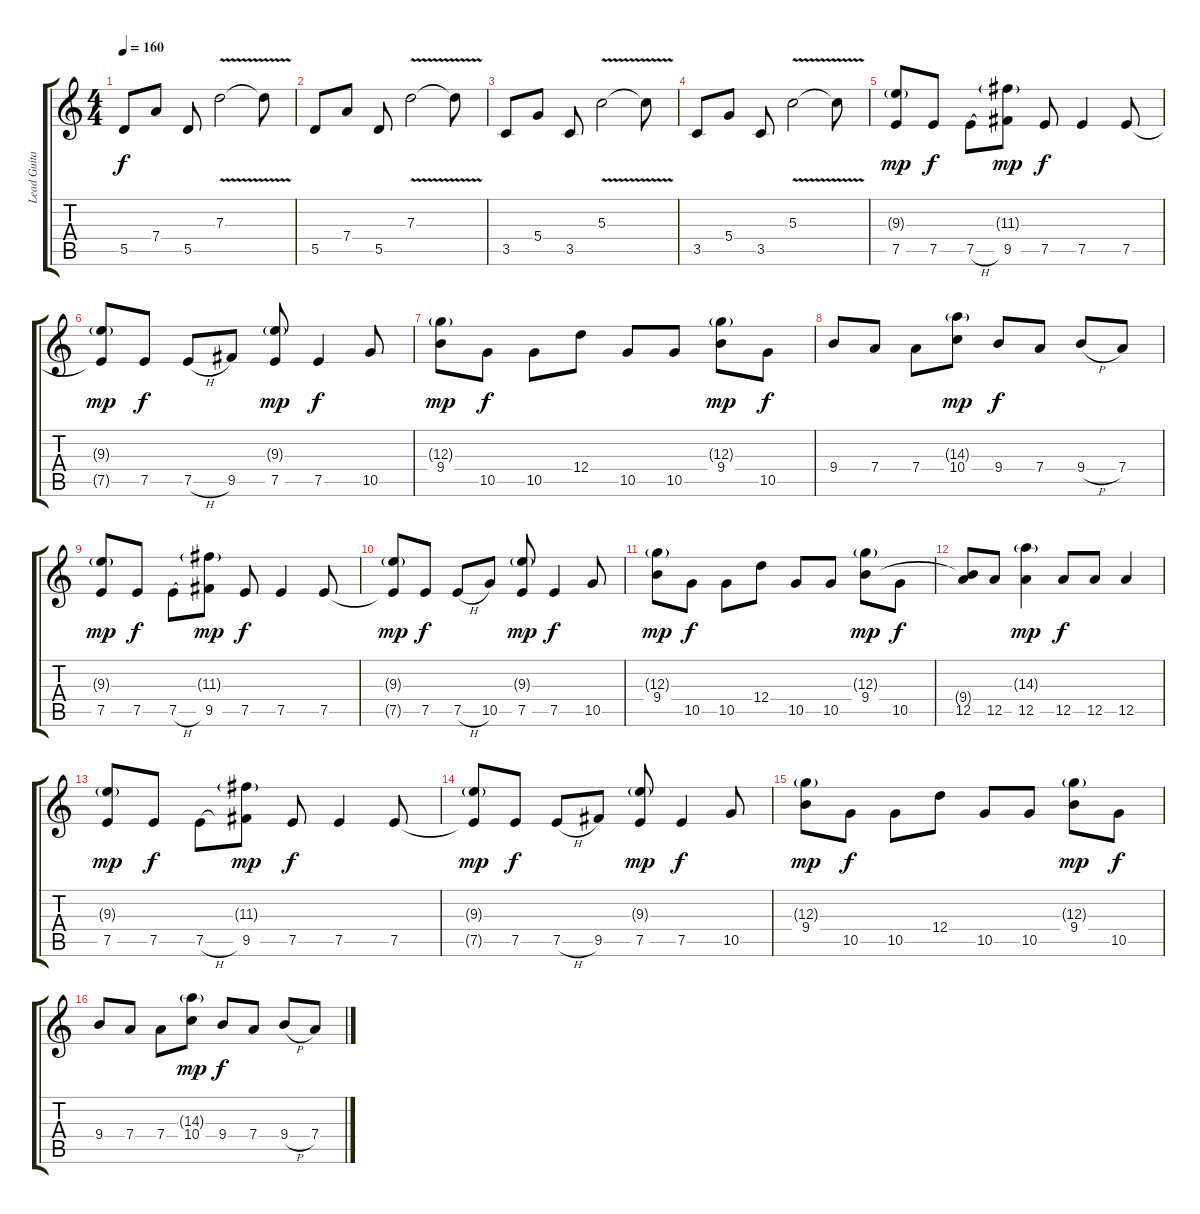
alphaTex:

\track ("Lead Guitar" "Lead Guita") {instrument overdrivenguitar}
\staff {score tabs}
\tuning (E4 B3 G3 D3 A2 E2) {hide}
\ts (4 4)
\tempo 160
\clef g2
\ks c
5.5.8{dy f} 7.4.8 5.5.8 7.3{v}.2 7.3{t}.8 |
5.5.8 7.4.8 5.5.8 7.3{v}.2 7.3{t}.8 |
3.5.8 5.4.8 3.5.8 5.3{v}.2 5.3{t}.8 |
3.5.8 5.4.8 3.5.8 5.3{v}.2 5.3{t}.8 |
(9.3{g} 7.5).8{dy mp} 7.5.8{dy f} 7.5{h}.8 (11.3{g} 9.5).8{dy mp} 7.5.8{dy f} 7.5.4 7.5.8 |
(9.3{g} 7.5{t}).8{dy mp} 7.5.8{dy f} 7.5{h}.8 9.5.8 (9.3{g} 7.5).8{dy mp} 7.5.4{dy f} 10.5.8 |
(12.3{g} 9.4).8{dy mp} 10.5.8{dy f} 10.5.8 12.4.8 10.5.8 10.5.8 (12.3{g} 9.4).8{dy mp} 10.5.8{dy f} |
9.4.8 7.4.8 7.4.8 (14.3{g} 10.4).8{dy mp} 9.4.8{dy f} 7.4.8 9.4{h}.8 7.4.8 |
(9.3{g} 7.5).8{dy mp} 7.5.8{dy f} 7.5{h}.8 (11.3{g} 9.5).8{dy mp} 7.5.8{dy f} 7.5.4 7.5.8 |
(9.3{g} 7.5{t}).8{dy mp} 7.5.8{dy f} 7.5{h}.8 10.5.8 (9.3{g} 7.5).8{dy mp} 7.5.4{dy f} 10.5.8 |
(12.3{g} 9.4).8{dy mp} 10.5.8{dy f} 10.5.8 12.4.8 10.5.8 10.5.8 (12.3{g} 9.4).8{dy mp} 10.5.8{dy f} |
(9.4{t} 12.5).8 12.5.8 (14.3{g} 12.5).4{dy mp} 12.5.8{dy f} 12.5.8 12.5.4 |
(9.3{g} 7.5).8{dy mp} 7.5.8{dy f} 7.5{h}.8 (11.3{g} 9.5).8{dy mp} 7.5.8{dy f} 7.5.4 7.5.8 |
(9.3{g} 7.5{t}).8{dy mp} 7.5.8{dy f} 7.5{h}.8 9.5.8 (9.3{g} 7.5).8{dy mp} 7.5.4{dy f} 10.5.8 |
(12.3{g} 9.4).8{dy mp} 10.5.8{dy f} 10.5.8 12.4.8 10.5.8 10.5.8 (12.3{g} 9.4).8{dy mp} 10.5.8{dy f} |
9.4.8 7.4.8 7.4.8 (14.3{g} 10.4).8{dy mp} 9.4.8{dy f} 7.4.8 9.4{h}.8 7.4.8
